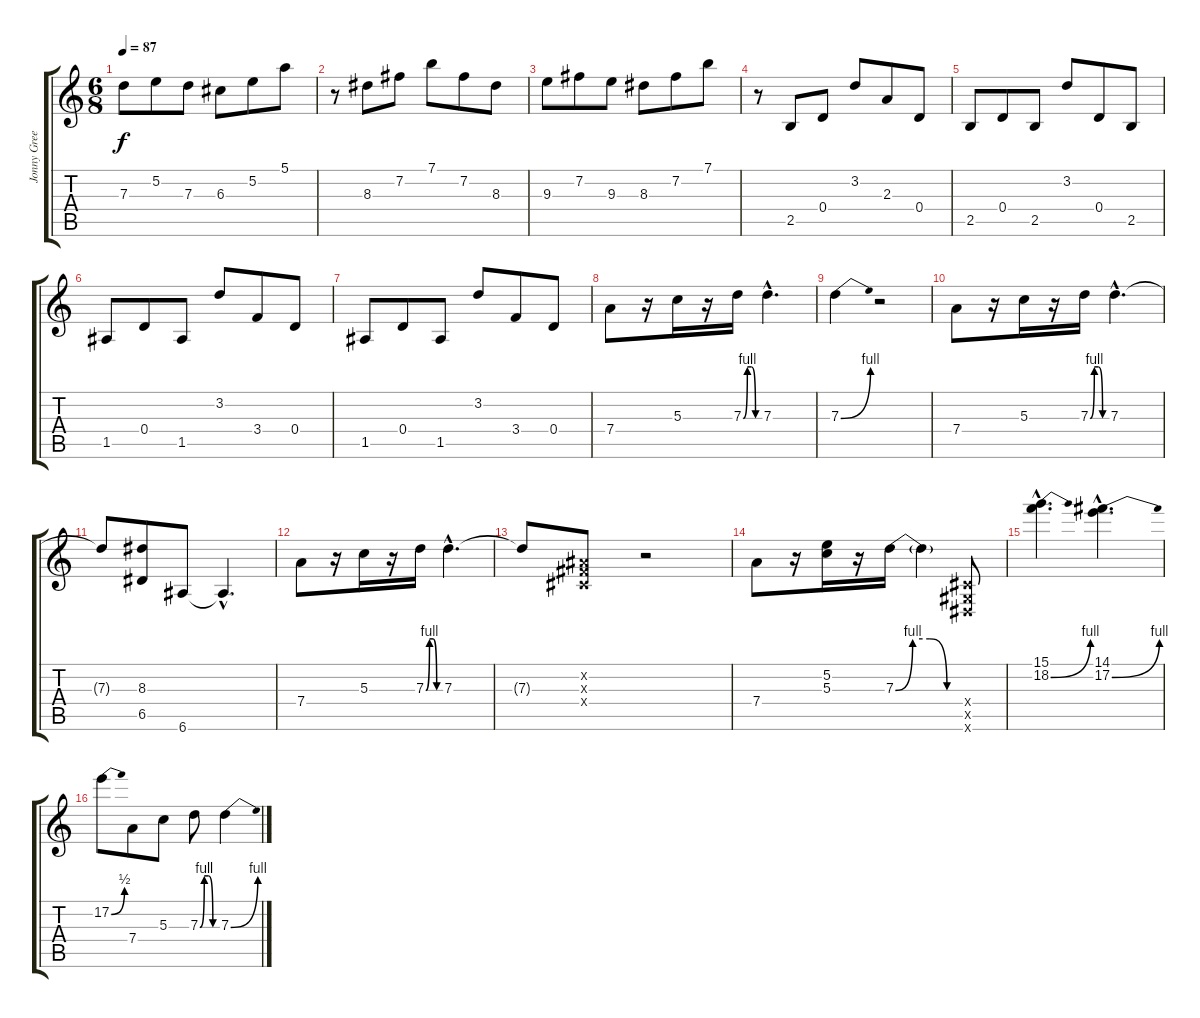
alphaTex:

\track ("Jonny Greenwood (Ovd Gtr)" "Jonny Gree") {instrument overdrivenguitar}
\staff {score tabs}
\tuning (E4 B3 G3 D3 A2 E2) {hide}
\ts (6 8)
\tempo 87
\clef g2
\ks c
7.3.8{dy f} 5.2.8 7.3.8 6.3.8 5.2.8 5.1.8 |
r.8 8.3.8 7.2.8 7.1.8 7.2.8 8.3.8 |
9.3.8 7.2.8 9.3.8 8.3.8 7.2.8 7.1.8 |
r.8 2.5.8 0.4.8 3.2.8 2.3.8 0.4.8 |
2.5.8 0.4.8 2.5.8 3.2.8 0.4.8 2.5.8 |
1.5.8 0.4.8 1.5.8 3.2.8 3.4.8 0.4.8 |
1.5.8 0.4.8 1.5.8 3.2.8 3.4.8 0.4.8 |
7.4.8 r.16 5.3.16 r.16 7.3{be (custom 0 0 15 4 30 4 45 0 60 0)}.16 7.3{hac}.4{d} |
7.3{be (bend 0 0 60 4)}.4 r.2 |
7.4.8 r.16 5.3.16 r.16 7.3{be (custom 0 0 15 4 30 4 45 0 60 0)}.16 7.3{hac}.4{d} |
7.3{t}.8 (8.3 6.5).8 6.6.8 6.6{hac t}.4{d} |
7.4.8 r.16 5.3.16 r.16 7.3{be (custom 0 0 15 4 30 4 45 0 60 0)}.16 7.3{hac}.4{d} |
7.3{t}.8 (-1.2{x} -1.3{x} -1.4{x}).8 r.2 |
7.4.8 r.16 (5.2 5.3).16 r.16 7.3{be (custom 0 0 15 4 30 4 45 0 60 0)}.16 7.3{t}.4 (-1.4{x} -1.5{x} -1.6{x}).8 |
(15.1{hac} 18.2{be (bend 0 0 60 4) hac}).4{d} (14.1{hac} 17.2{be (bend 0 0 60 4) hac}).4{d} |
17.2{be (bend 0 0 60 2)}.8 7.4.8 5.3.8 7.3{be (custom 0 0 15 4 30 4 45 0 60 0)}.8 7.3{be (bend 0 0 60 4)}.4
